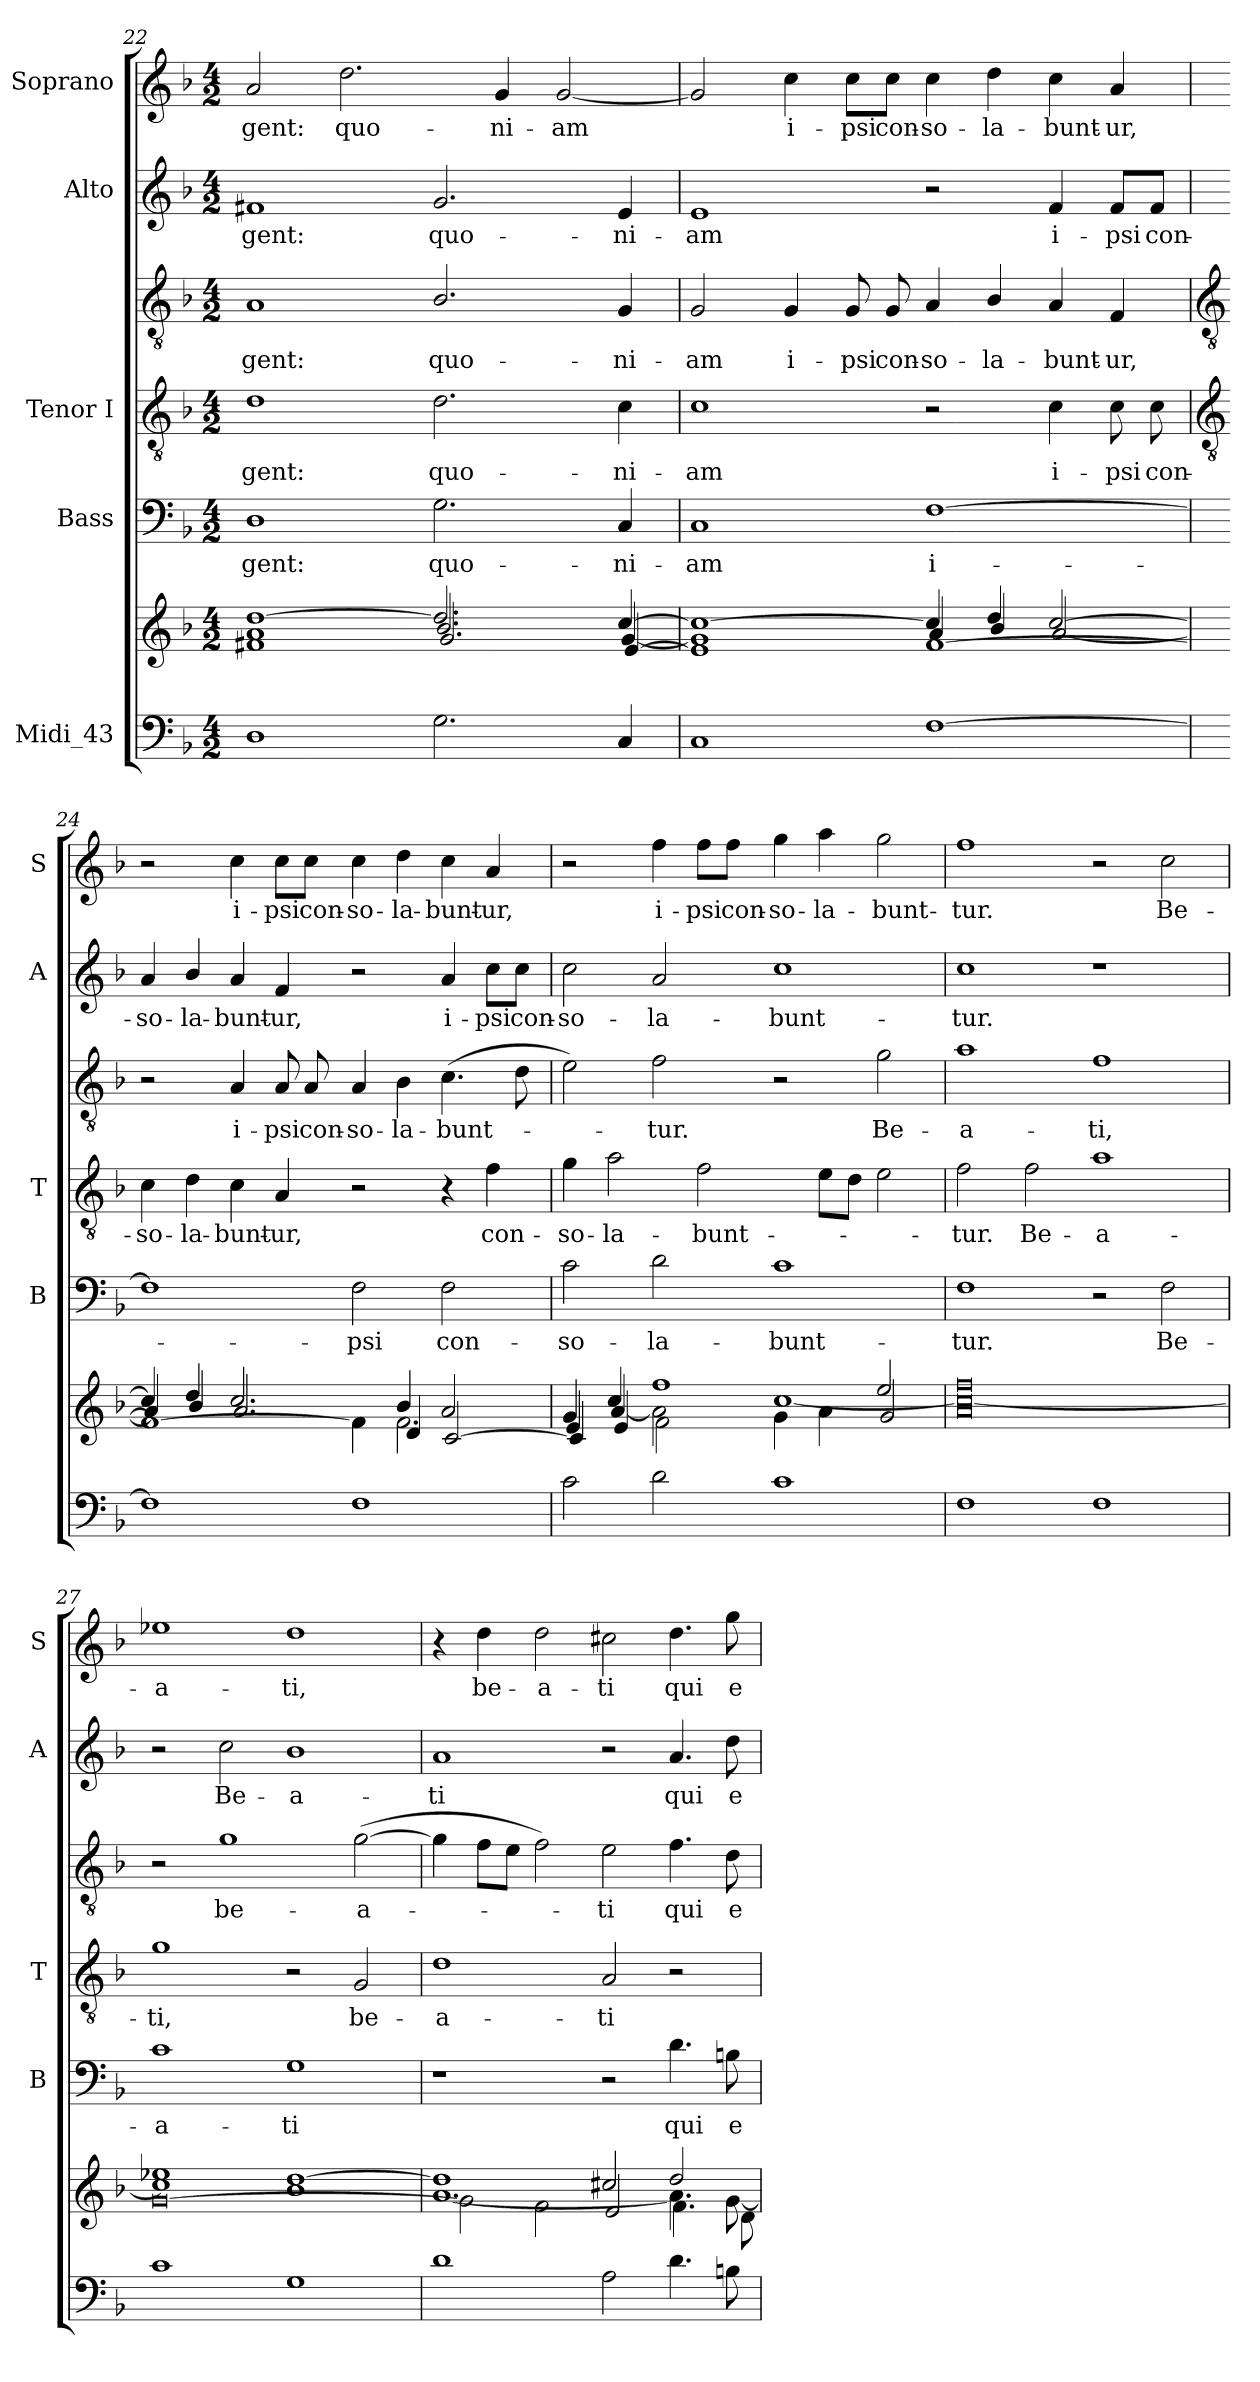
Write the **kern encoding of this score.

**kern	**kern	**kern	**text	**kern	**text	**kern	**text	**kern	**text	**kern	**text
*part5	*part5	*part4	*part4	*part3	*part3	*part3	*part3	*part2	*part2	*part1	*part1
*staff7	*staff6	*staff5	*staff5	*staff4	*staff4	*staff3	*staff3	*staff2	*staff2	*staff1	*staff1
*I"Midi_43	*	*I"Bass	*	*I"Tenor I	*	*	*	*I"Alto	*	*I"Soprano	*
*	*	*I'B	*	*I'T	*	*	*	*I'A	*	*I'S	*
*clefF4	*clefG2	*clefF4	*	*clefGv2	*	*clefGv2	*	*clefG2	*	*clefG2	*
*k[b-]	*k[b-]	*k[b-]	*	*k[b-]	*	*k[b-]	*	*k[b-]	*	*k[b-]	*
*F:	*F:	*F:	*	*F:	*	*F:	*	*F:	*	*F:	*
*M4/2	*M4/2	*M4/2	*	*M4/2	*	*M4/2	*	*M4/2	*	*M4/2	*
=22	=22	=22	=22	=22	=22	=22	=22	=22	=22	=22	=22
*	*^	*	*	*	*	*	*	*	*	*	*
*	*	*^	*	*	*	*	*	*	*	*	*	*
!	!	!	!	!	!LO:LY:b	!	!LO:LY:b	!	!LO:LY:b	!	!LO:LY:b	!	!LO:LY:b
1D	[1dd/	1a\	1f#X\	1D	gent:	1d	-gent:	1A	gent:	1f#X	gent:	2a	-gent:
!	!	!	!	!	!	!	!	!	!	!	!	!	!LO:LY:b
.	.	.	.	.	.	.	.	.	.	.	.	2.dd	quo-
!	!	!	!	!	!LO:LY:b	!	!LO:LY:b	!	!LO:LY:b	!	!LO:LY:b	!	!
2.G	2.dd/]	2.b-/	2.g/	2.G	quo-	2.d	quo-	2.B-/	quo-	2.g	quo-	.	.
!	!	!	!	!	!	!	!	!	!	!	!	!	!LO:LY:b
.	.	.	.	.	.	.	.	.	.	.	.	4g	-ni-
!	!	!	!	!	!	!	!	!	!	!	!	!	!LO:LY:b
.	.	.	.	.	.	.	.	.	.	.	.	[2g	-am
!	!	!	!	!	!LO:LY:b	!	!LO:LY:b	!	!LO:LY:b	!	!LO:LY:b	!	!
4C	[4cc/	[4g/	[4e/	4C	-ni-	4c	-ni-	4G	-ni-	4e	-ni-	.	.
=23	=23	=23	=23	=23	=23	=23	=23	=23	=23	=23	=23	=23	=23
!	!	!	!	!	!LO:LY:b	!	!LO:LY:b	!	!LO:LY:b	!	!LO:LY:b	!	!
1C	1cc/_	1g\]	1e\]	1C	-am	1c	am	2G	-am	1e	-am	2g]	.
!	!	!	!	!	!	!	!	!	!LO:LY:b	!	!	!	!LO:LY:b
.	.	.	.	.	.	.	.	4G	i-	.	.	4cc	i-
!	!	!	!	!	!	!	!	!	!LO:LY:b	!	!	!	!LO:LY:b
.	.	.	.	.	.	.	.	8G	-psi	.	.	8cc\L	-psi
!	!	!	!	!	!	!	!	!	!LO:LY:b	!	!	!	!LO:LY:b
.	.	.	.	.	.	.	.	8G	con-	.	.	8cc\J	con-
!	!	!	!	!	!LO:LY:b	!	!	!	!LO:LY:b	!	!	!	!LO:LY:b
[1F	4cc/]	4a/	[1f\	[1F	i-	2r	.	4A	-so-	2r	.	4cc	-so-
!	!	!	!	!	!	!	!	!	!LO:LY:b	!	!	!	!LO:LY:b
.	4dd/	4b-/	.	.	.	.	.	4B-/	-la-	.	.	4dd	-la-
!	!	!	!	!	!	!	!LO:LY:b	!	!LO:LY:b	!	!LO:LY:b	!	!LO:LY:b
.	[2cc/	[2a/	.	.	.	4c	i-	4A	-bunt-	4f	i-	4cc	-bunt-
!	!	!	!	!	!	!	!LO:LY:b	!	!LO:LY:b	!	!LO:LY:b	!	!LO:LY:b
.	.	.	.	.	.	8c	-psi	4F	-ur,	8f/L	-psi	4a	-ur,
!	!	!	!	!	!	!	!LO:LY:b	!	!	!	!LO:LY:b	!	!
.	.	.	.	.	.	8c	con-	.	.	8f/J	con-	.	.
!!LO:LB:g=z
=24	=24	=24	=24	=24	=24	=24	=24	=24	=24	=24	=24	=24	=24
*	*	*	*	*	*	*clefGv2	*	*clefGv2	*	*	*	*	*
!	!	!	!	!	!	!	!LO:LY:b	!	!	!	!LO:LY:b	!	!
1F]	4cc/]	4a/]	1f\_	1F]	.	4c	so-	2r	.	4a	-so-	2r	.
!	!	!	!	!	!	!	!LO:LY:b	!	!	!	!LO:LY:b	!	!
.	4dd/	4b-/	.	.	.	4d	-la-	.	.	4b-/	-la-	.	.
!	!	!	!	!	!	!	!LO:LY:b	!	!LO:LY:b	!	!LO:LY:b	!	!LO:LY:b
.	2.cc/	2.a/	.	.	.	4c	-bunt-	4A	-i-	4a	-bunt-	4cc	i-
!	!	!	!	!	!	!	!LO:LY:b	!	!LO:LY:b	!	!LO:LY:b	!	!LO:LY:b
.	.	.	.	.	.	4A	-ur,	8A	-psi	4f	-ur,	8cc\L	-psi
!	!	!	!	!	!	!	!	!	!LO:LY:b	!	!	!	!LO:LY:b
.	.	.	.	.	.	.	.	8A	con-	.	.	8cc\J	con-
!	!	!	!	!	!LO:LY:b	!	!	!	!LO:LY:b	!	!	!	!LO:LY:b
1F	.	.	4f\]	2F	psi	2r	.	4A	-so-	2r	.	4cc	-so-
!	!	!	!	!	!	!	!	!	!LO:LY:b	!	!	!	!LO:LY:b
.	4b-/	2.f\	4d/	.	.	.	.	4B-	-la-	.	.	4dd	-la-
!	!	!	!	!	!LO:LY:b	!	!	!	!LO:LY:b	!	!LO:LY:b	!	!LO:LY:b
.	2a/	.	[2c/	2F	con-	4r	.	(>4.c	-bunt-	4a	i-	4cc	-bunt-
!	!	!	!	!	!	!	!LO:LY:b	!	!	!	!LO:LY:b	!	!LO:LY:b
.	.	.	.	.	.	4f	con-	.	.	8cc\L	-psi	4a	-ur,
!	!	!	!	!	!	!	!	!	!	!	!LO:LY:b	!	!
.	.	.	.	.	.	.	.	8d	.	8cc\J	con-	.	.
=25	=25	=25	=25	=25	=25	=25	=25	=25	=25	=25	=25	=25	=25
!	!	!	!	!	!LO:LY:b	!	!LO:LY:b	!	!	!	!LO:LY:b	!	!
2c	4g/	4e/	4c/]	2c	-so-	4g	-so-	2e)	.	2cc	-so-	2r	.
!	!	!	!	!	!	!	!LO:LY:b	!	!	!	!	!	!
.	4cc/	[4a/	4e/	.	.	2a	-la-	.	.	.	.	.	.
!	!	!	!	!	!LO:LY:b	!	!	!	!LO:LY:b	!	!LO:LY:b	!	!LO:LY:b
2d	1ff/	2a\]	2f\	2d	-la-	.	.	2f	-tur.	2a	-la-	4ff	i-
!	!	!	!	!	!	!	!LO:LY:b	!	!	!	!	!	!LO:LY:b
.	.	.	.	.	.	2f	-bunt-	.	.	.	.	8ff\L	-psi
!	!	!	!	!	!	!	!	!	!	!	!	!	!LO:LY:b
.	.	.	.	.	.	.	.	.	.	.	.	8ff\J	con-
!	!	!	!	!	!LO:LY:b	!	!	!	!	!	!LO:LY:b	!	!LO:LY:b
1c	.	[1cc\	4g\	1c	-bunt-	.	.	2r	.	1cc	-bunt-	4gg	-so-
!	!	!	!	!	!	!	!	!	!	!	!	!	!LO:LY:b
.	.	.	4a\	.	.	8eL	.	.	.	.	.	4aa	-la-
.	.	.	.	.	.	8dJ	.	.	.	.	.	.	.
!	!	!	!	!	!	!	!	!	!LO:LY:b	!	!	!	!LO:LY:b
.	2ee/	.	2g/	.	.	2e	.	2g	Be-	.	.	2gg	-bunt-
=26	=26	=26	=26	=26	=26	=26	=26	=26	=26	=26	=26	=26	=26
!	!	!	!	!	!LO:LY:b	!	!LO:LY:b	!	!LO:LY:b	!	!LO:LY:b	!	!LO:LY:b
1F	0ff/	0cc\_	0a\	1F	-tur.	2f	tur.	1a	a-	1cc	-tur.	1ff	-tur.
!	!	!	!	!	!	!	!LO:LY:b	!	!	!	!	!	!
.	.	.	.	.	.	2f	Be-	.	.	.	.	.	.
!	!	!	!	!	!	!	!LO:LY:b	!	!LO:LY:b	!	!	!	!
1F	.	.	.	2r	.	1a	-a-	1f	-ti,	1r	.	2r	.
!	!	!	!	!	!LO:LY:b	!	!	!	!	!	!	!	!LO:LY:b
.	.	.	.	2F	Be-	.	.	.	.	.	.	2cc	Be-
=27	=27	=27	=27	=27	=27	=27	=27	=27	=27	=27	=27	=27	=27
!	!	!	!	!	!LO:LY:b	!	!LO:LY:b	!	!	!	!	!	!LO:LY:b
1c	1ee-X/	1cc\]	[0g\	1c	-a-	1g	ti,	2r	.	2r	.	1ee-X	-a-
!	!	!	!	!	!	!	!	!	!LO:LY:b	!	!LO:LY:b	!	!
.	.	.	.	.	.	.	.	1g	-be-	2cc	Be-	.	.
!	!	!	!	!	!LO:LY:b	!	!	!	!	!	!LO:LY:b	!	!LO:LY:b
1G	[1dd/	1b-\	.	1G	-ti	2r	.	.	.	1b-	-a-	1dd	-ti,
!	!	!	!	!	!	!	!LO:LY:b	!	!LO:LY:b	!	!	!	!
.	.	.	.	.	.	2G	be-	(>[2g	-a-	.	.	.	.
=28	=28	=28	=28	=28	=28	=28	=28	=28	=28	=28	=28	=28	=28
!	!	!	!	!	!	!	!LO:LY:b	!	!	!	!LO:LY:b	!	!
1d	1dd/]	[1.a\	2g\]	1r	.	1d	-a-	4g]	.	1a	-ti	4r	.
!	!	!	!	!	!	!	!	!	!	!	!	!	!LO:LY:b
.	.	.	.	.	.	.	.	8fL	.	.	.	4dd	be-
.	.	.	.	.	.	.	.	8eJ	.	.	.	.	.
!	!	!	!	!	!	!	!	!	!	!	!	!	!LO:LY:b
.	.	.	2f\	.	.	.	.	2f)	.	.	.	2dd	-a-
!	!	!	!	!	!	!	!LO:LY:b	!	!LO:LY:b	!	!	!	!LO:LY:b
2A	2cc#X/	.	2e/	2r	.	2A	-ti	2e	-ti	2r	.	2cc#X	-ti
!	!	!	!	!	!LO:LY:b	!	!	!	!LO:LY:b	!	!LO:LY:b	!	!LO:LY:b
4.d	2dd/	4.a\]	4.f\	4.d	qui	2r	.	4.f	qui	4.a	qui	4.dd	qui
!	!	!	!	!	!LO:LY:b	!	!	!	!LO:LY:b	!	!LO:LY:b	!	!LO:LY:b
8Bn	.	[8g	8d\	8Bn	e-	.	.	8d	e-	8dd	e-	8gg	e-
*	*v	*v	*v	*	*	*	*	*	*	*	*	*	*
=	=	=	=	=	=	=	=	=	=	=	=
*-	*-	*-	*-	*-	*-	*-	*-	*-	*-	*-	*-
